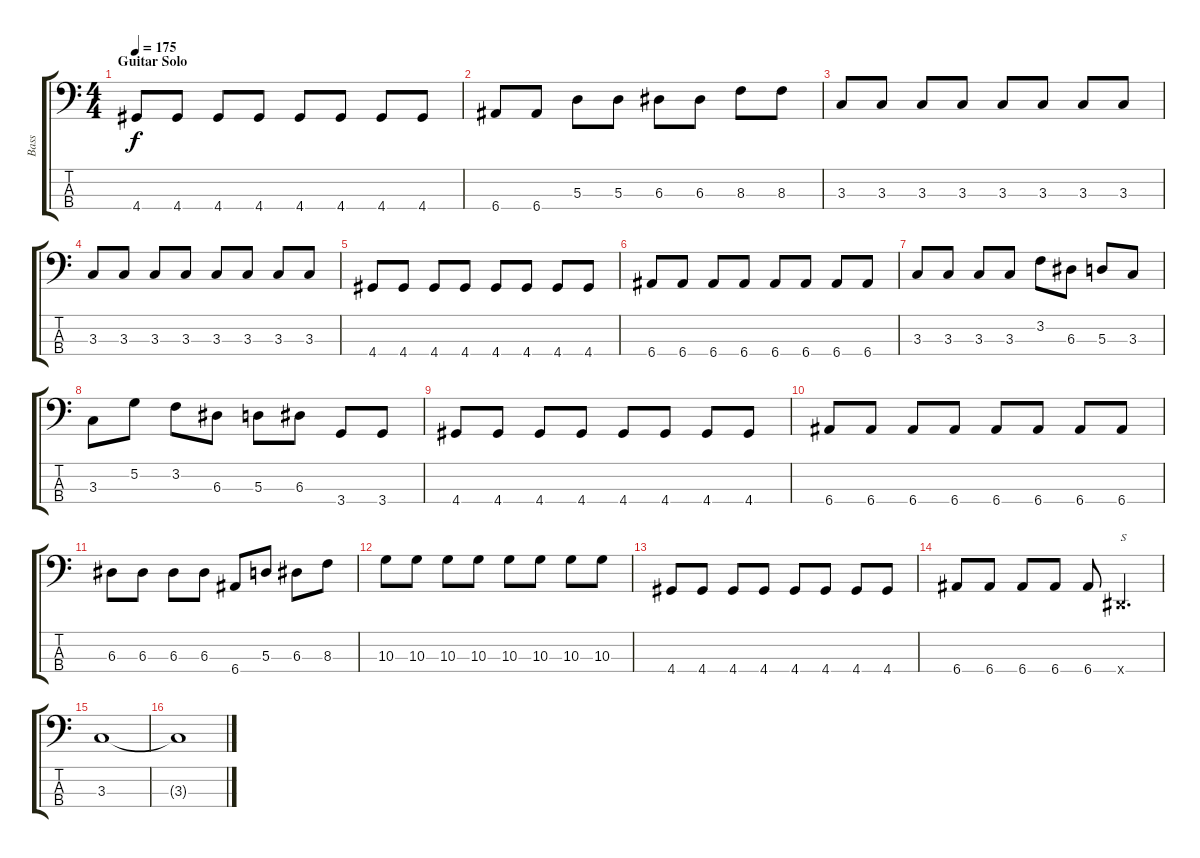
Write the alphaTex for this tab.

\track ("Bass" "Bass") {instrument electricbasspick}
\staff {score tabs}
\tuning (G2 D2 A1 E1) {hide}
\ts (4 4)
\section ("" "Guitar Solo")
\tempo 175
\clef f4
\ks c
4.4.8{dy f} 4.4.8 4.4.8 4.4.8 4.4.8 4.4.8 4.4.8 4.4.8 |
6.4.8 6.4.8 5.3.8 5.3.8 6.3.8 6.3.8 8.3.8 8.3.8 |
3.3.8 3.3.8 3.3.8 3.3.8 3.3.8 3.3.8 3.3.8 3.3.8 |
3.3.8 3.3.8 3.3.8 3.3.8 3.3.8 3.3.8 3.3.8 3.3.8 |
4.4.8 4.4.8 4.4.8 4.4.8 4.4.8 4.4.8 4.4.8 4.4.8 |
6.4.8 6.4.8 6.4.8 6.4.8 6.4.8 6.4.8 6.4.8 6.4.8 |
3.3.8 3.3.8 3.3.8 3.3.8 3.2.8 6.3.8 5.3.8 3.3.8 |
3.3.8 5.2.8 3.2.8 6.3.8 5.3.8 6.3.8 3.4.8 3.4.8 |
4.4.8 4.4.8 4.4.8 4.4.8 4.4.8 4.4.8 4.4.8 4.4.8 |
6.4.8 6.4.8 6.4.8 6.4.8 6.4.8 6.4.8 6.4.8 6.4.8 |
6.3.8 6.3.8 6.3.8 6.3.8 6.4.8 5.3.8 6.3.8 8.3.8 |
10.3.8 10.3.8 10.3.8 10.3.8 10.3.8 10.3.8 10.3.8 10.3.8 |
4.4.8 4.4.8 4.4.8 4.4.8 4.4.8 4.4.8 4.4.8 4.4.8 |
6.4.8 6.4.8 6.4.8 6.4.8 6.4.8 -1.4{x}.4{d txt "S"} |
3.3.1 |
3.3{t}.1
